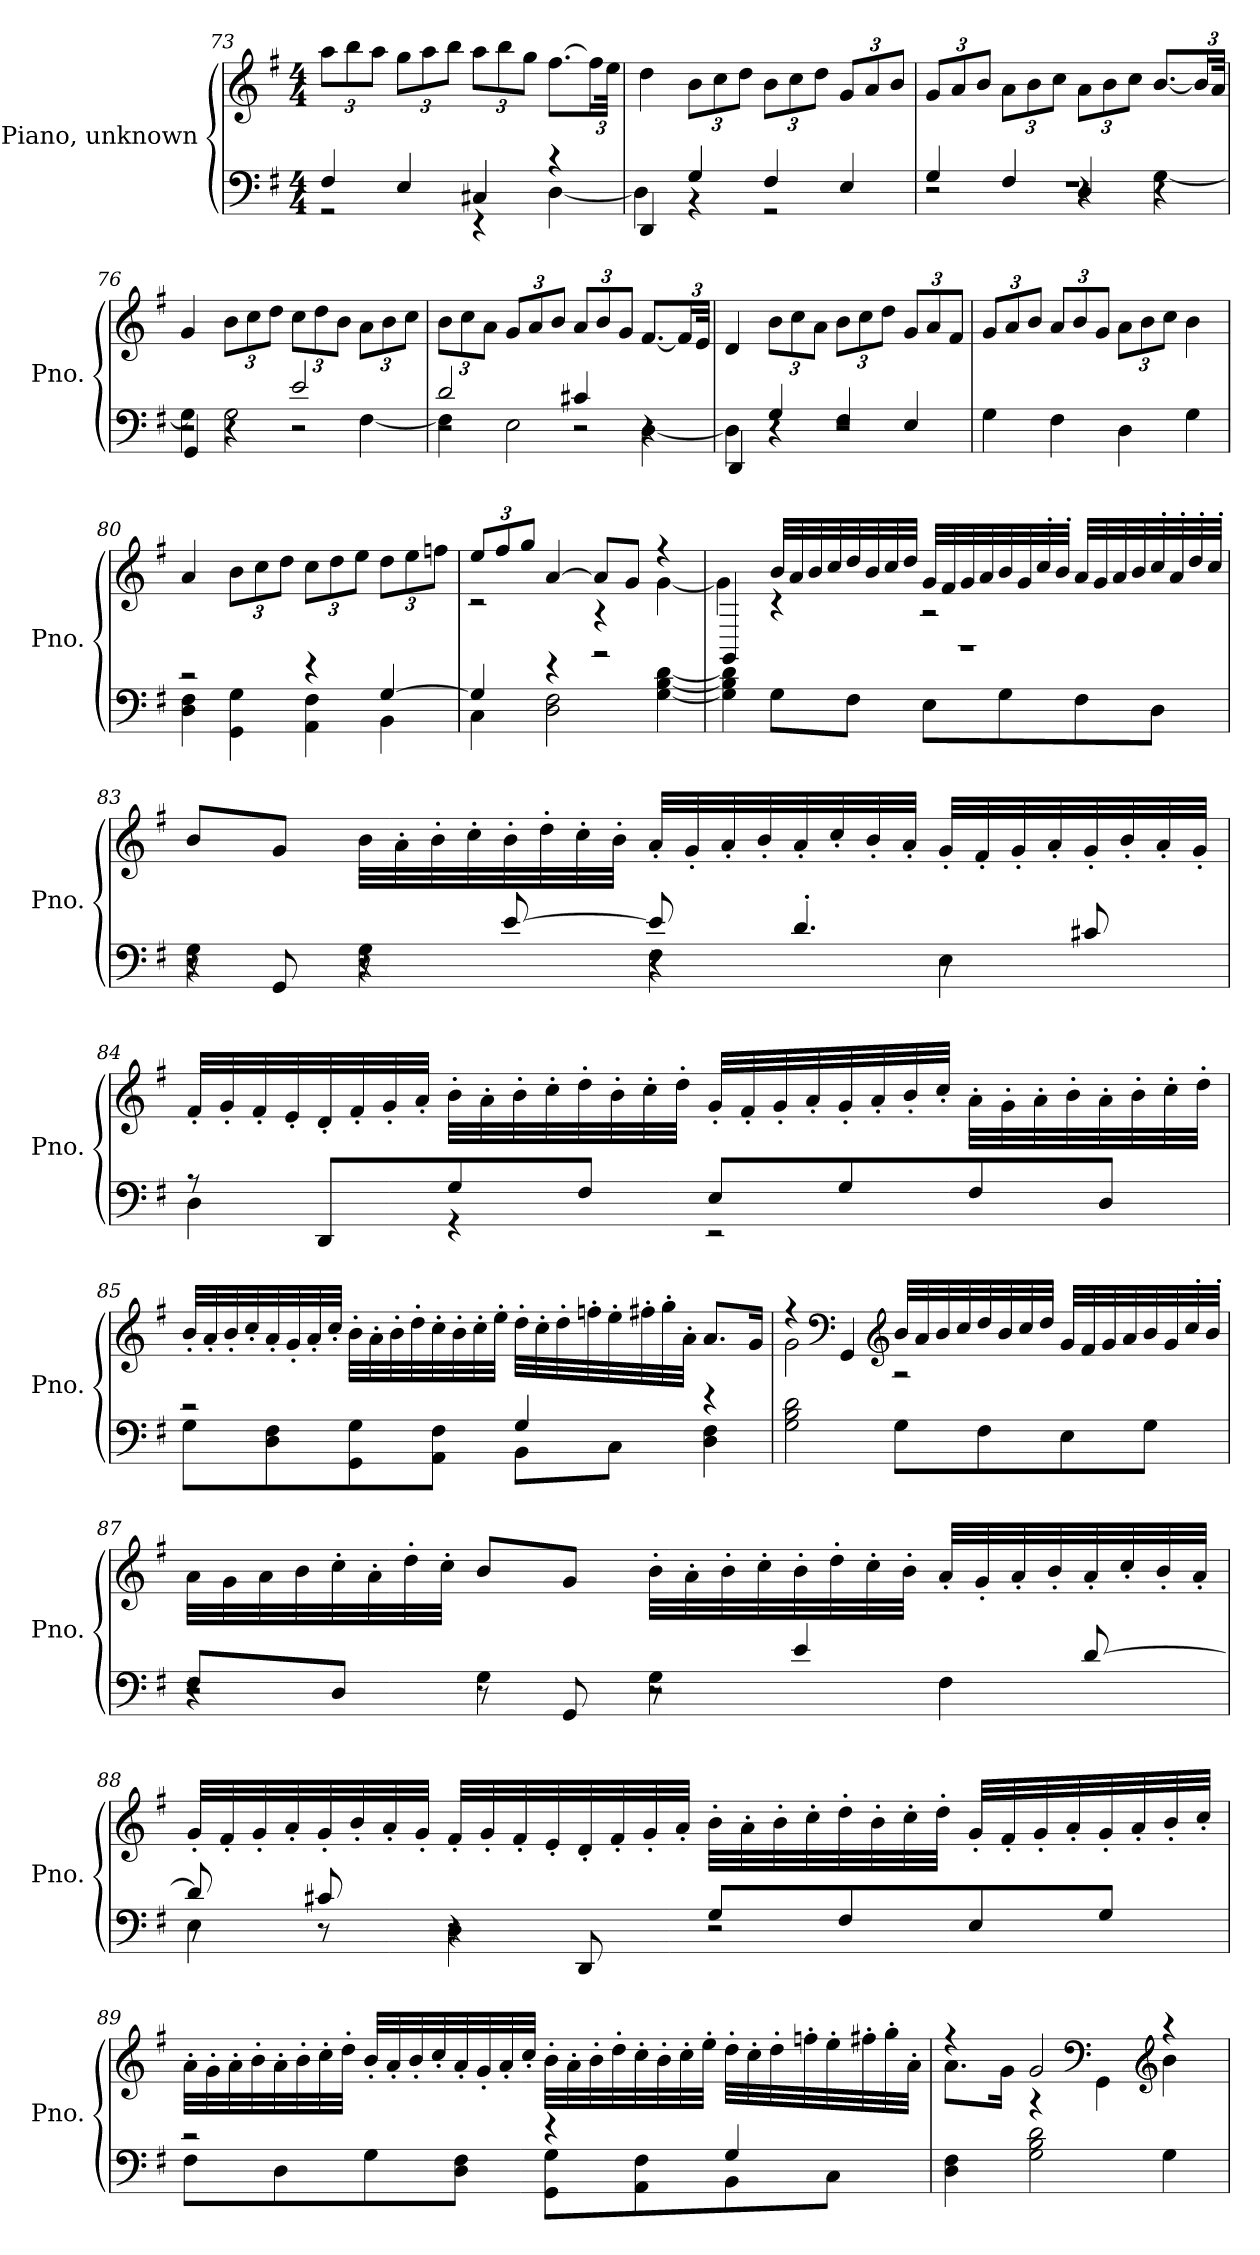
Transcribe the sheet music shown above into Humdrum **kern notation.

**kern	**kern
*part1	*part1
*staff2	*staff1
*I"Piano, unknown	*
*I'Pno.	*
*clefF4	*clefG2
*k[f#]	*k[f#]
*M4/4	*M4/4
=73	=73
*^	*
*	*	*Xbrackettup
4F#/	2r	12aa\L
.	.	12bb\
.	.	12aa\J
4E/	.	12gg\L
.	.	12aa\
.	.	12bb\J
4C#X/	4r	12aa\L
.	.	12bb\
.	.	12gg\J
4r	[4D\	[8.ff#\L
.	.	24ff#\L]
.	.	48ee\JJk
=74	=74	=74
4DD/	4D\]	4dd\
4G/	4r	12b\L
.	.	12cc\
.	.	12dd\J
4F#/	2r	12b\L
.	.	12cc\
.	.	12dd\J
4E/	.	12g/L
.	.	12a/
.	.	12b/J
!!LO:LB:g=z
=75	=75	=75
*	*^	*
1r	2r	4G/	12g/L
.	.	.	12a/
.	.	.	12b/J
.	.	4F#/	12a\L
.	.	.	12b\
.	.	.	12cc\J
.	4r	4D/	12a\L
.	.	.	12b\
.	.	.	12cc\J
.	[4G\	4r	[8.b/L
.	.	.	24b/L]
.	.	.	48a/JJk
=76	=76	=76	=76
2r	4G\]	4GG/	4g/
.	2G\	4r	12b\L
.	.	.	12cc\
.	.	.	12dd\J
2e/	.	2r	12cc\L
.	.	.	12dd\
.	.	.	12b\J
.	[4F#\	.	12a\L
.	.	.	12b\
.	.	.	12cc\J
=77	=77	=77	=77
2d/	4F#\]	2r	12b\L
.	.	.	12cc\
.	.	.	12a\J
.	2E\	.	12g/L
.	.	.	12a/
.	.	.	12b/J
2r	.	4c#X/	12a/L
.	.	.	12b/
.	.	.	12g/J
.	[4D\	4r	[8.f#/L
.	.	.	24f#/L]
.	.	.	48e/JJk
!!LO:LB:g=z
=78	=78	=78	=78
1r	4D\]	4DD/	4d/
.	4r	4G/	12b\L
.	.	.	12cc\
.	.	.	12a\J
.	2r	4F#/	12b\L
.	.	.	12cc\
.	.	.	12dd\J
.	.	4E/	12g/L
.	.	.	12a/
.	.	.	12f#/J
*v	*v	*v	*
=79	=79
4G\	12g/L
.	12a/
.	12b/J
4F#\	12a/L
.	12b/
.	12g/J
4D\	12a\L
.	12b\
.	12cc\J
4G\	4b\
=80	=80
*^	*
2r	4D\ 4F#\	4a/
.	4GG\ 4G\	12b\L
.	.	12cc\
.	.	12dd\J
4r	4AA\ 4F#\	12cc\L
.	.	12dd\
.	.	12ee\J
[4G/	4BB\	12dd\L
.	.	12ee\
.	.	12ffn\J
=81	=81	=81
*	*	*^
4G/]	4C\	12ee/L	2r
.	.	12ff#/	.
.	.	12gg/J	.
4r	2D\ 2F#\	[4a/	.
2r	.	8a/L]	4r
.	.	8g/J	.
.	[4G\ [4B\ [4d\	4r	[4g\
!!LO:LB:g=z	!!
=82	=82	=82	=82
1r	4G\] 4B\] 4d\]	4GG/	4g\]
.	8G\L	32b/LLL	4r
.	.	32a/	.
.	.	32b/	.
.	.	32cc/	.
.	8F#\J	32dd/	.
.	.	32b/	.
.	.	32cc/	.
.	.	32dd/JJJ	.
.	8E\L	32g/LLL	2r
.	.	32f#/	.
.	.	32g/	.
.	.	32a/	.
.	8G\	32b/	.
.	.	32g/	.
.	.	32cc'/	.
.	.	32b'/JJJ	.
.	8F#\	32a/LLL	.
.	.	32g/	.
.	.	32a/	.
.	.	32b/	.
.	8D\J	32cc'/	.
.	.	32a'/	.
.	.	32dd'/	.
.	.	32cc'/JJJ	.
*	*	*v	*v
!!LO:LB:g=z
=83	=83	=83
*	*^	*
4r	4G\	8r	8b/L
.	.	8GG/	8g/J
8r	4G\	4r	32b\LLL
.	.	.	32a'\
.	.	.	32b'\
.	.	.	32cc'\
[8e/	.	.	32b'\
.	.	.	32dd'\
.	.	.	32cc'\
.	.	.	32b'\JJJ
8e/]	4F#\	4r	32a'/LLL
.	.	.	32g'/
.	.	.	32a'/
.	.	.	32b'/
4.d'/	.	.	32a'/
.	.	.	32cc'/
.	.	.	32b'/
.	.	.	32a'/JJJ
.	4E\	8r	32g'/LLL
.	.	.	32f#'/
.	.	.	32g'/
.	.	.	32a'/
.	.	8c#X/	32g'/
.	.	.	32b'/
.	.	.	32a'/
.	.	.	32g'/JJJ
*	*v	*v	*
!!LO:LB:g=z
=84	=84	=84
8r	4D\	32f#'/LLL
.	.	32g'/
.	.	32f#'/
.	.	32e'/
8DD/L	.	32d'/
.	.	32f#'/
.	.	32g'/
.	.	32a'/JJJ
8G/	4r	32b'\LLL
.	.	32a'\
.	.	32b'\
.	.	32cc'\
8F#/J	.	32dd'\
.	.	32b'\
.	.	32cc'\
.	.	32dd'\JJJ
8E/L	2r	32g'/LLL
.	.	32f#'/
.	.	32g'/
.	.	32a'/
8G/	.	32g'/
.	.	32a'/
.	.	32b'/
.	.	32cc'/JJJ
8F#/	.	32a'\LLL
.	.	32g'\
.	.	32a'\
.	.	32b'\
8D/J	.	32a'\
.	.	32b'\
.	.	32cc'\
.	.	32dd'\JJJ
!!LO:PB:g=z
=85	=85	=85
2r	8G\L	32b'/LLL
.	.	32a'/
.	.	32b'/
.	.	32cc'/
.	8D\ 8F#\	32a'/
.	.	32g'/
.	.	32a'/
.	.	32cc'/JJJ
.	8GG\ 8G\	32b'\LLL
.	.	32a'\
.	.	32b'\
.	.	32dd'\
.	8AA\ 8F#\J	32cc'\
.	.	32b'\
.	.	32cc'\
.	.	32ee'\JJJ
4G/	8BB\L	32dd'\LLL
.	.	32cc'\
.	.	32dd'\
.	.	32ffn'\
.	8C\J	32ee'\
.	.	32ff#X'\
.	.	32gg'\
.	.	32a'\JJJ
4r	4D\ 4F#\	8.a/L
.	.	16g/Jk
*v	*v	*
!!LO:LB:g=z
=86	=86
*	*^
2G\ 2B\ 2d\	4r	2g\
*	*clefF4	*
.	4GG/	.
*	*clefG2	*
8G\L	32b/LLL	2r
.	32a/	.
.	32b/	.
.	32cc/	.
8F#\	32dd/	.
.	32b/	.
.	32cc/	.
.	32dd/JJJ	.
8E\	32g/LLL	.
.	32f#/	.
.	32g/	.
.	32a/	.
8G\J	32b/	.
.	32g/	.
.	32cc'/	.
.	32b'/JJJ	.
*	*v	*v
=87	=87
*^	*
*	*^	*
2r	4r	8F#/L	32a\LLL
.	.	.	32g\
.	.	.	32a\
.	.	.	32b\
.	.	8D/J	32cc'\
.	.	.	32a'\
.	.	.	32dd'\
.	.	.	32cc'\JJJ
.	4G\	8r	8b/L
.	.	8GG/	8g/J
8r	4G\	2r	32b'\LLL
.	.	.	32a'\
.	.	.	32b'\
.	.	.	32cc'\
4e/	.	.	32b'\
.	.	.	32dd'\
.	.	.	32cc'\
.	.	.	32b'\JJJ
.	4F#\	.	32a'/LLL
.	.	.	32g'/
.	.	.	32a'/
.	.	.	32b'/
[8d/	.	.	32a'/
.	.	.	32cc'/
.	.	.	32b'/
.	.	.	32a'/JJJ
!!LO:LB:g=z
=88	=88	=88	=88
8d/]	4E\	8r	32g'/LLL
.	.	.	32f#'/
.	.	.	32g'/
.	.	.	32a'/
8r	.	8c#X/	32g'/
.	.	.	32b'/
.	.	.	32a'/
.	.	.	32g'/JJJ
4r	4D\	8r	32f#'/LLL
.	.	.	32g'/
.	.	.	32f#'/
.	.	.	32e'/
.	.	8DD/	32d'/
.	.	.	32f#'/
.	.	.	32g'/
.	.	.	32a'/JJJ
2r	2r	8G/L	32b'\LLL
.	.	.	32a'\
.	.	.	32b'\
.	.	.	32cc'\
.	.	8F#/	32dd'\
.	.	.	32b'\
.	.	.	32cc'\
.	.	.	32dd'\JJJ
.	.	8E/	32g'/LLL
.	.	.	32f#'/
.	.	.	32g'/
.	.	.	32a'/
.	.	8G/J	32g'/
.	.	.	32a'/
.	.	.	32b'/
.	.	.	32cc'/JJJ
*	*v	*v	*
!!LO:LB:g=z
=89	=89	=89
2r	8F#\L	32a'\LLL
.	.	32g'\
.	.	32a'\
.	.	32b'\
.	8D\	32a'\
.	.	32b'\
.	.	32cc'\
.	.	32dd'\JJJ
.	8G\	32b'/LLL
.	.	32a'/
.	.	32b'/
.	.	32cc'/
.	8D\ 8F#\J	32a'/
.	.	32g'/
.	.	32a'/
.	.	32cc'/JJJ
4r	8GG\ 8G\L	32b'\LLL
.	.	32a'\
.	.	32b'\
.	.	32dd'\
.	8AA\ 8F#\	32cc'\
.	.	32b'\
.	.	32cc'\
.	.	32ee'\JJJ
4G/	8BB\	32dd'\LLL
.	.	32cc'\
.	.	32dd'\
.	.	32ffn'\
.	8C\J	32ee'\
.	.	32ff#X'\
.	.	32gg'\
.	.	32a'\JJJ
*v	*v	*
=90	=90
*	*^
4D\ 4F#\	4r	8.a\L
.	.	16g\Jk
2G\ 2B\ 2d\	2g/	4r
*	*clefF4	*
.	.	4GG\
*	*clefG2	*
4G\	4r	4b\
*	*v	*v
=	=
*-	*-
